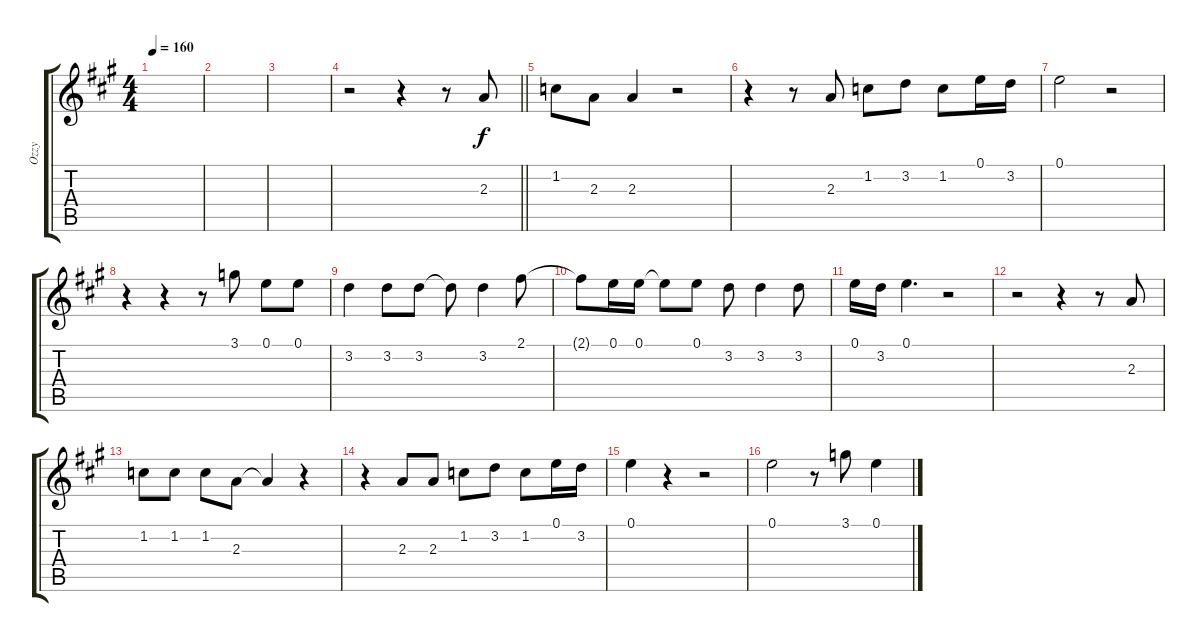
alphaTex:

\track ("Ozzy" "Ozzy") {instrument acousticguitarsteel}
\staff {score tabs}
\tuning (E4 B3 G3 D3 A2 E2) {hide}
\ts (4 4)
\tempo 160
\clef g2
\ks a
|
|
|
\barLineRight lightlight
r.2 r.4 r.8 2.3.8 |
1.2.8 2.3.8 2.3.4 r.2 |
r.4 r.8 2.3.8 1.2.8 3.2.8 1.2.8 0.1.16 3.2.16 |
0.1.2 r.2 |
r.4 r.4 r.8 3.1.8 0.1.8 0.1.8 |
3.2.4 3.2.8 3.2.8 3.2{t}.8 3.2.4 2.1.8 |
2.1{t}.8 0.1.16 0.1.16 0.1{t}.8 0.1.8 3.2.8 3.2.4 3.2.8 |
0.1.16 3.2.16 0.1.4{d} r.2 |
r.2 r.4 r.8 2.3.8 |
1.2.8 1.2.8 1.2.8 2.3.8 2.3{t}.4 r.4 |
r.4 2.3.8 2.3.8 1.2.8 3.2.8 1.2.8 0.1.16 3.2.16 |
0.1.4 r.4 r.2 |
0.1.2 r.8 3.1.8 0.1.4
